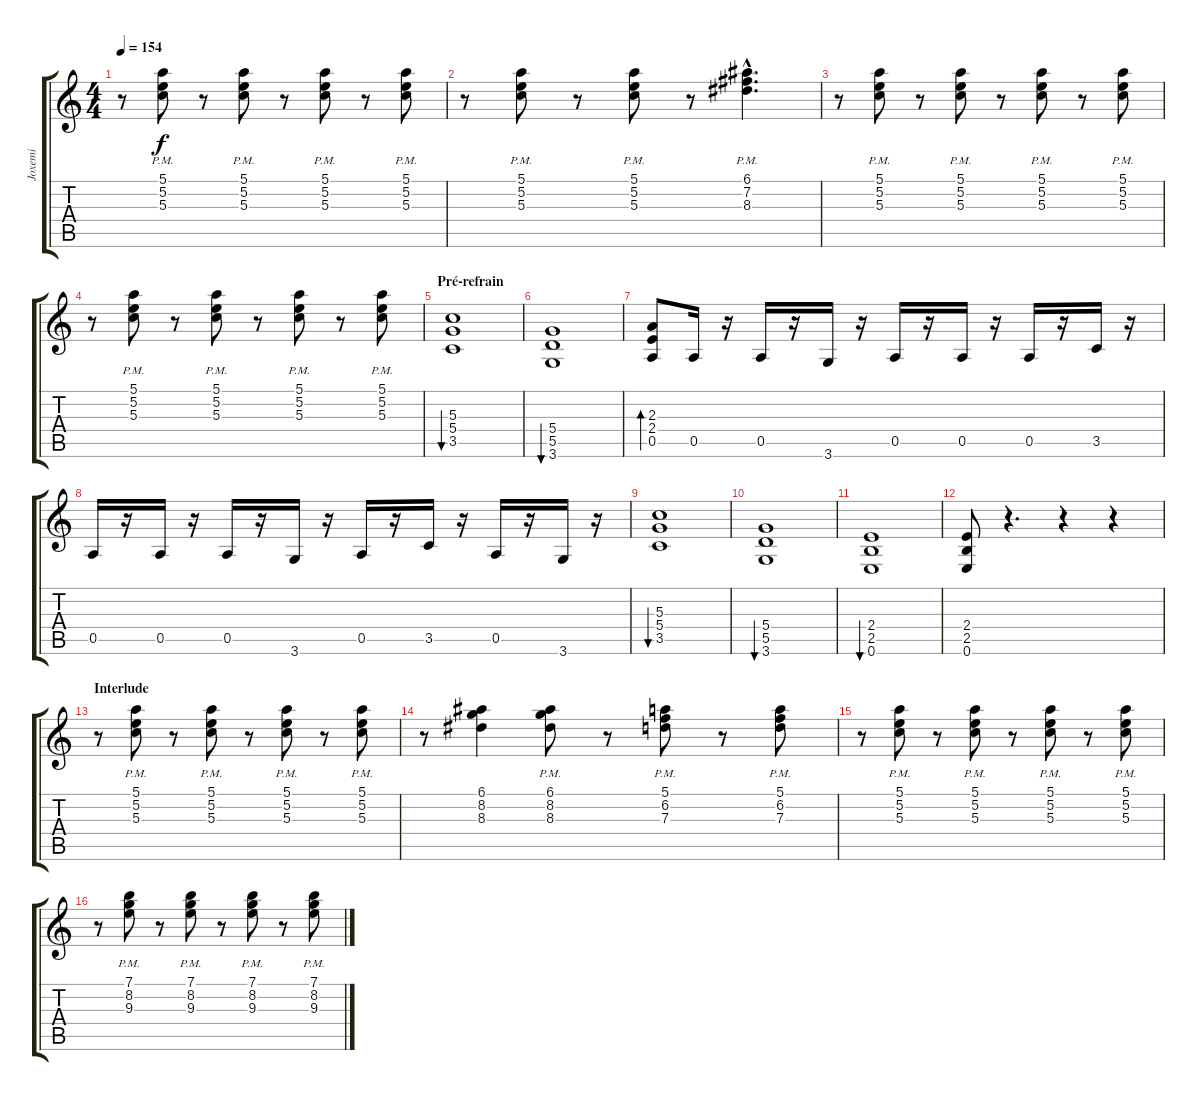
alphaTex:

\track ("Joxemi" "Joxemi") {instrument overdrivenguitar}
\staff {score tabs}
\tuning (E4 B3 G3 D3 A2 E2) {hide}
\ts (4 4)
\tempo 154
\clef g2
\ks c
r.8{dy f} (5.1{pm} 5.2{pm} 5.3{pm}).8 r.8 (5.1{pm} 5.2{pm} 5.3{pm}).8 r.8 (5.1{pm} 5.2{pm} 5.3{pm}).8 r.8 (5.1{pm} 5.2{pm} 5.3{pm}).8 |
r.8 (5.1{pm} 5.2{pm} 5.3{pm}).8 r.8 (5.1{pm} 5.2{pm} 5.3{pm}).8 r.8 (6.1{hac pm} 7.2{hac pm} 8.3{hac pm}).4{d} |
r.8 (5.1{pm} 5.2{pm} 5.3{pm}).8 r.8 (5.1{pm} 5.2{pm} 5.3{pm}).8 r.8 (5.1{pm} 5.2{pm} 5.3{pm}).8 r.8 (5.1{pm} 5.2{pm} 5.3{pm}).8 |
r.8 (5.1{pm} 5.2{pm} 5.3{pm}).8 r.8 (5.1{pm} 5.2{pm} 5.3{pm}).8 r.8 (5.1{pm} 5.2{pm} 5.3{pm}).8 r.8 (5.1{pm} 5.2{pm} 5.3{pm}).8 |
\section ("" "Pré-refrain")
(5.3 5.4 3.5).1{bu 60} |
(5.4 5.5 3.6).1{bu 60} |
(2.3 2.4 0.5).8{bd 60} 0.5.16 r.16 0.5.16 r.16 3.6.16 r.16 0.5.16 r.16 0.5.16 r.16 0.5.16 r.16 3.5.16 r.16 |
0.5.16 r.16 0.5.16 r.16 0.5.16 r.16 3.6.16 r.16 0.5.16 r.16 3.5.16 r.16 0.5.16 r.16 3.6.16 r.16 |
(5.3 5.4 3.5).1{bu 60} |
(5.4 5.5 3.6).1{bu 60} |
(2.4 2.5 0.6).1{bu 60} |
(2.4 2.5 0.6).8 r.4{d} r.4 r.4 |
\section ("" "Interlude")
r.8 (5.1{pm} 5.2{pm} 5.3{pm}).8 r.8 (5.1{pm} 5.2{pm} 5.3{pm}).8 r.8 (5.1{pm} 5.2{pm} 5.3{pm}).8 r.8 (5.1{pm} 5.2{pm} 5.3{pm}).8 |
r.8 (6.1 8.2 8.3).4 (6.1{pm} 8.2{pm} 8.3{pm}).8 r.8 (5.1{pm} 6.2{pm} 7.3{pm}).8 r.8 (5.1{pm} 6.2{pm} 7.3{pm}).8 |
r.8 (5.1{pm} 5.2{pm} 5.3{pm}).8 r.8 (5.1{pm} 5.2{pm} 5.3{pm}).8 r.8 (5.1{pm} 5.2{pm} 5.3{pm}).8 r.8 (5.1{pm} 5.2{pm} 5.3{pm}).8 |
r.8 (7.1{pm} 8.2{pm} 9.3{pm}).8 r.8 (7.1{pm} 8.2{pm} 9.3{pm}).8 r.8 (7.1{pm} 8.2{pm} 9.3{pm}).8 r.8 (7.1{pm} 8.2{pm} 9.3{pm}).8
